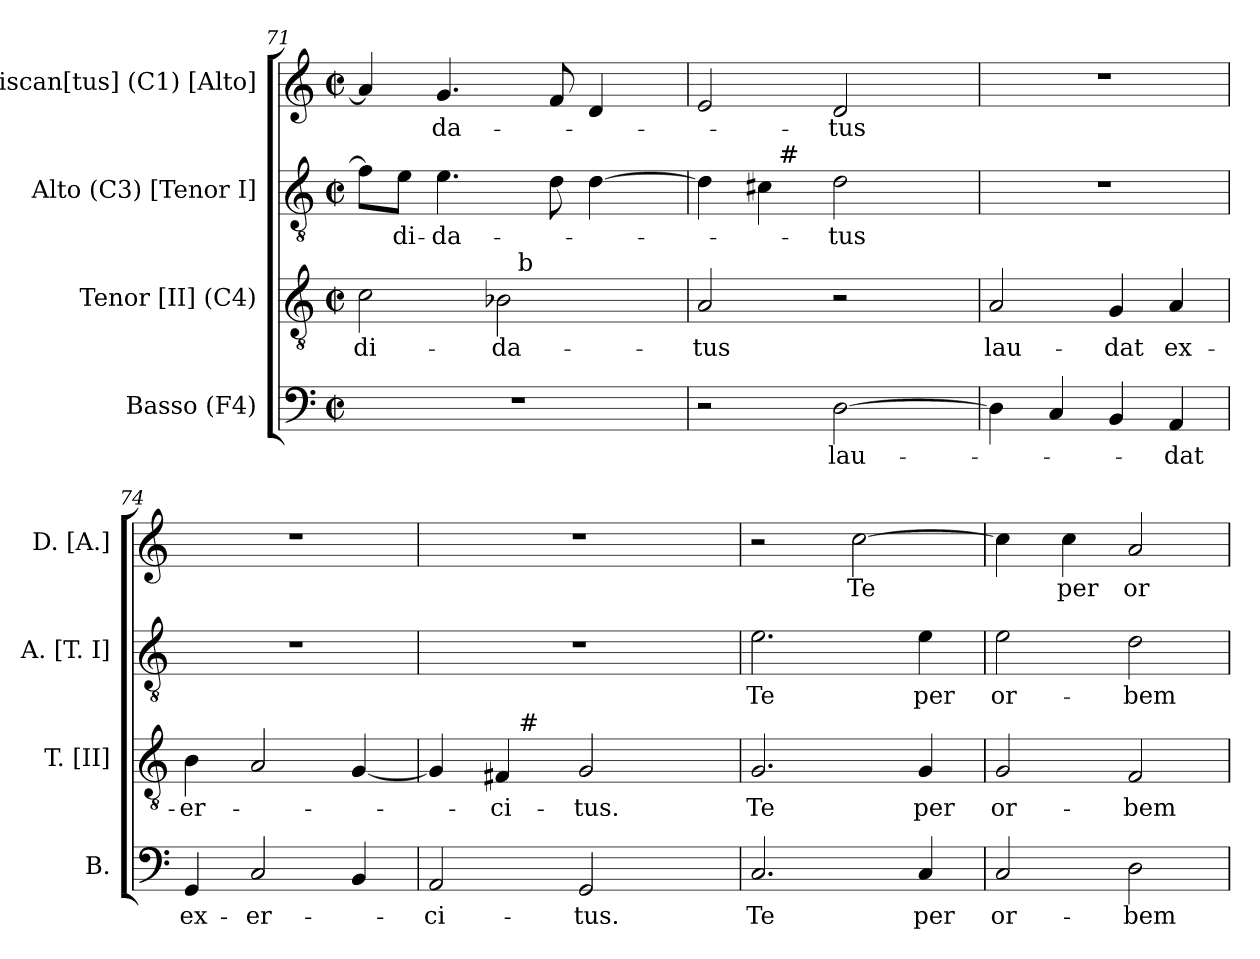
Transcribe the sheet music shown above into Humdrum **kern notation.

**kern	**text	**kern	**text	**kern	**text	**kern	**text
*part4	*part4	*part3	*part3	*part2	*part2	*part1	*part1
*staff4	*staff4	*staff3	*staff3	*staff2	*staff2	*staff1	*staff1
*I"Basso (F4)	*	*I"Tenor [II] (C4)	*	*I"Alto (C3) [Tenor I]	*	*I"Discan[tus] (C1) [Alto]	*
*I'B.	*	*I'T. [II]	*	*I'A. [T. I]	*	*I'D. [A.]	*
!!LO:PB:g=z
*clefF4	*	*clefGv2	*	*clefGv2	*	*clefG2	*
*	*	*ITrd7c12	*	*ITrd7c12	*	*	*
*k[]	*	*k[]	*	*k[]	*	*k[]	*
*C:	*	*C:	*	*C:	*	*C:	*
*M2/2	*	*M2/2	*	*M2/2	*	*M2/2	*
*met(c|)	*	*met(c|)	*	*met(c|)	*	*met(c|)	*
=71	=71	=71	=71	=71	=71	=71	=71
!	!	!	!LO:LY:b:color=#000000	!	!	!	!
*	*	*^	*	*	*	*	*
1r	.	2Ci\	2ryy	-di-	8Fi\L]	.	4ai/]	.
!	!	!	!	!	!	!LO:LY:b:color=#000000	!	!
.	.	.	.	.	8Ei\J	-di-	.	.
!	!	!	!	!	!	!LO:LY:b:color=#000000	!	!
!	!	!	!	!	!	!	!	!LO:LY:b:color=#000000
.	.	.	.	.	4.Ei\	-da-	4.gi/	-da-
!	!	!	!	!LO:LY:b:color=#000000	!	!	!	!
.	.	2BB-i\	32ryy	-da-	.	.	.	.
.	.	.	256ryy	.	.	.	.	.
!	!	!	!LO:TX:a:t=b	!	!	!	!	!
.	.	.	4ryy	.	.	.	.	.
.	.	.	.	.	8Di\	.	8fi/	.
.	.	.	.	.	[>4Di\	.	4di/	.
.	.	.	8ryy	.	.	.	.	.
.	.	.	16ryy	.	.	.	.	.
.	.	.	64..ryy	.	.	.	.	.
*	*	*v	*v	*	*	*	*	*
=72	=72	=72	=72	=72	=72	=72	=72
*	*	*^	*	*	*	*	*
!	!	!	!	!LO:LY:b:color=#000000	!	!	!	!
*	*	*v	*v	*	*^	*	*	*
2r	.	2AAi/	-tus	4Di\]	4ryy	.	2ei/	.
.	.	.	.	4C#i\	32ryy	.	.	.
.	.	.	.	.	256ryy	.	.	.
!	!	!	!	!	!LO:TX:a:t=#	!	!	!
.	.	.	.	.	2ryy	.	.	.
!	!LO:LY:b:color=#000000	!	!	!	!	!	!	!
!	!	!	!	!	!	!LO:LY:b:color=#000000	!	!
!	!	!	!	!	!	!	!	!LO:LY:b:color=#000000
[>2Di\	lau-	2r	.	2Di\	.	-tus	2di/	-tus
.	.	.	.	.	8ryy	.	.	.
.	.	.	.	.	16ryy	.	.	.
.	.	.	.	.	64..ryy	.	.	.
*	*	*	*	*v	*v	*	*	*
=73	=73	=73	=73	=73	=73	=73	=73
*	*	*	*	*^	*	*	*
!	!	!	!LO:LY:b:color=#000000	!	!	!	!	!
*	*	*	*	*v	*v	*	*	*
4Di\]	.	2AAi/	lau-	1r	.	1r	.
4Ci/	.	.	.	.	.	.	.
!	!	!	!LO:LY:b:color=#000000	!	!	!	!
4BBi/	.	4GGi/	-dat	.	.	.	.
!	!LO:LY:b:color=#000000	!	!	!	!	!	!
!	!	!	!LO:LY:b:color=#000000	!	!	!	!
4AAi/	-dat	4AAi/	ex-	.	.	.	.
=74	=74	=74	=74	=74	=74	=74	=74
!	!LO:LY:b:color=#000000	!	!	!	!	!	!
!	!	!	!LO:LY:b:color=#000000	!	!	!	!
4GGi/	ex-	4BBi\	-er-	1r	.	1r	.
!	!LO:LY:b:color=#000000	!	!	!	!	!	!
2Ci/	-er-	2AAi/	.	.	.	.	.
4BBi/	.	[<4GGi/	.	.	.	.	.
=75	=75	=75	=75	=75	=75	=75	=75
!	!LO:LY:b:color=#000000	!	!	!	!	!	!
*	*	*^	*	*	*	*	*
2AAi/	-ci-	4GGi/]	4ryy	.	1r	.	1r	.
!	!	!	!	!LO:LY:b:color=#000000	!	!	!	!
.	.	4FF#i/	32ryy	-ci-	.	.	.	.
.	.	.	256ryy	.	.	.	.	.
!	!	!	!LO:TX:a:t=#	!	!	!	!	!
.	.	.	2ryy	.	.	.	.	.
!	!LO:LY:b:color=#000000	!	!	!	!	!	!	!
!	!	!	!	!LO:LY:b:color=#000000	!	!	!	!
2GGi/	-tus.	2GGi/	.	-tus.	.	.	.	.
.	.	.	8ryy	.	.	.	.	.
.	.	.	16ryy	.	.	.	.	.
.	.	.	64..ryy	.	.	.	.	.
*	*	*v	*v	*	*	*	*	*
=76	=76	=76	=76	=76	=76	=76	=76
*	*	*^	*	*	*	*	*
!	!LO:LY:b:color=#000000	!	!	!	!	!	!	!
*	*	*v	*v	*	*	*	*	*
*	*	*^	*	*	*	*	*
!	!	!	!	!LO:LY:b:color=#000000	!	!	!	!
*	*	*v	*v	*	*	*	*	*
*	*	*^	*	*	*	*	*
!	!	!	!	!	!	!LO:LY:b:color=#000000	!	!
*	*	*v	*v	*	*	*	*	*
2.Ci/	Te	2.GGi/	Te	2.Ei\	Te	2r	.
!	!	!	!	!	!	!	!LO:LY:b:color=#000000
.	.	.	.	.	.	[>2cci\	Te
!	!LO:LY:b:color=#000000	!	!	!	!	!	!
!	!	!	!LO:LY:b:color=#000000	!	!	!	!
!	!	!	!	!	!LO:LY:b:color=#000000	!	!
4Ci/	per	4GGi/	per	4Ei\	per	.	.
=77	=77	=77	=77	=77	=77	=77	=77
!	!LO:LY:b:color=#000000	!	!	!	!	!	!
!	!	!	!LO:LY:b:color=#000000	!	!	!	!
!	!	!	!	!	!LO:LY:b:color=#000000	!	!
2Ci/	or-	2GGi/	or-	2Ei\	or-	4cci\]	.
!	!	!	!	!	!	!	!LO:LY:b:color=#000000
.	.	.	.	.	.	4cci\	per
!	!LO:LY:b:color=#000000	!	!	!	!	!	!
!	!	!	!LO:LY:b:color=#000000	!	!	!	!
!	!	!	!	!	!LO:LY:b:color=#000000	!	!
!	!	!	!	!	!	!	!LO:LY:b:color=#000000
2Di\	-bem	2FFi/	-bem	2Di\	-bem	2ai/	or-
=	=	=	=	=	=	=	=
*-	*-	*-	*-	*-	*-	*-	*-
